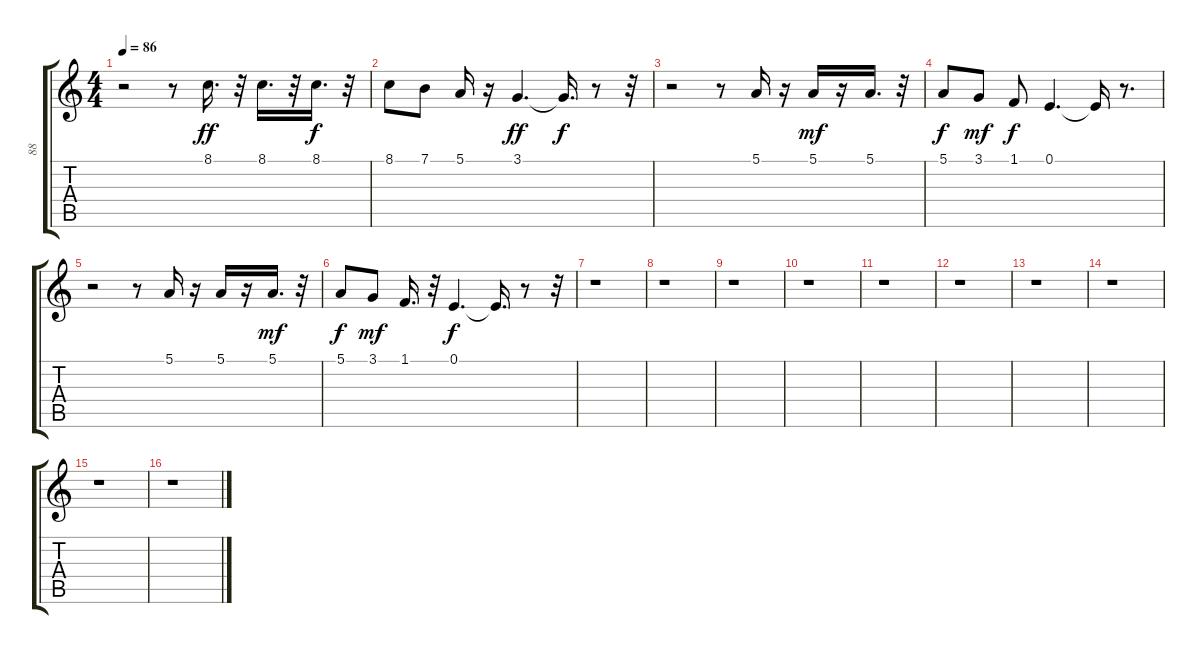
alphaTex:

\track ("88" "88") {instrument lead8bassandlead}
\staff {score tabs}
\tuning (E4 B3 G3 D3 A2 E2) {hide}
\ts (4 4)
\tempo 86
\clef g2
\ks c
r.2{dy mf} r.8 8.1.16{d dy ff} r.32 8.1.16{d} r.32 8.1.16{d dy f} r.32 |
8.1.8 7.1.8 5.1.16 r.16 3.1.4{d dy ff} 3.1{t}.16{d dy f} r.8 r.32 |
r.2 r.8 5.1.16 r.16 5.1.16{dy mf} r.16 5.1.16{d} r.32 |
5.1.8{dy f} 3.1.8{dy mf} 1.1.8{dy f} 0.1.4{d} 0.1{t}.16 r.8{d} |
r.2 r.8 5.1.16 r.16 5.1.16 r.16 5.1.16{d dy mf} r.32 |
5.1.8{dy f} 3.1.8{dy mf} 1.1.16{d} r.32 0.1.4{d dy f} 0.1{t}.16{d} r.8 r.32 |
r.1 |
r.1 |
r.1 |
r.1 |
r.1 |
r.1 |
r.1 |
r.1 |
r.1 |
r.1
